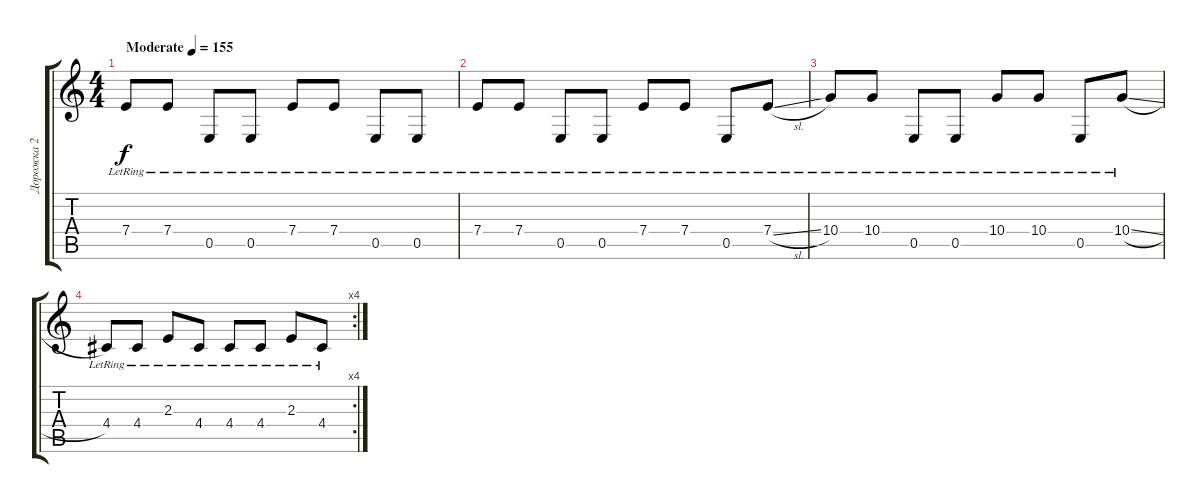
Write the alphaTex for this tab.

\track ("Дорожка 2" "Дорожка 2") {instrument acousticguitarsteel}
\staff {score tabs}
\tuning (B3 Gb3 D3 A2 E2 B1) {hide}
\ts (4 4)
\tempo (155 "Moderate")
\clef g2
\ks c
7.4{lr}.8{dy f instrument acousticguitarsteel} 7.4{lr}.8 0.5{lr}.8 0.5{lr}.8 7.4{lr}.8 7.4{lr}.8 0.5{lr}.8 0.5{lr}.8 |
7.4{lr}.8 7.4{lr}.8 0.5{lr}.8 0.5{lr}.8 7.4{lr}.8 7.4{lr}.8 0.5{lr}.8 7.4{sl lr}.8 |
10.4{lr}.8 10.4{lr}.8 0.5{lr}.8 0.5{lr}.8 10.4{lr}.8 10.4{lr}.8 0.5{lr}.8 10.4{sl lr}.8 |
\rc 4
4.4{lr}.8 4.4{lr}.8 2.3{lr}.8 4.4{lr}.8 4.4{lr}.8 4.4{lr}.8 2.3{lr}.8 4.4{lr}.8
